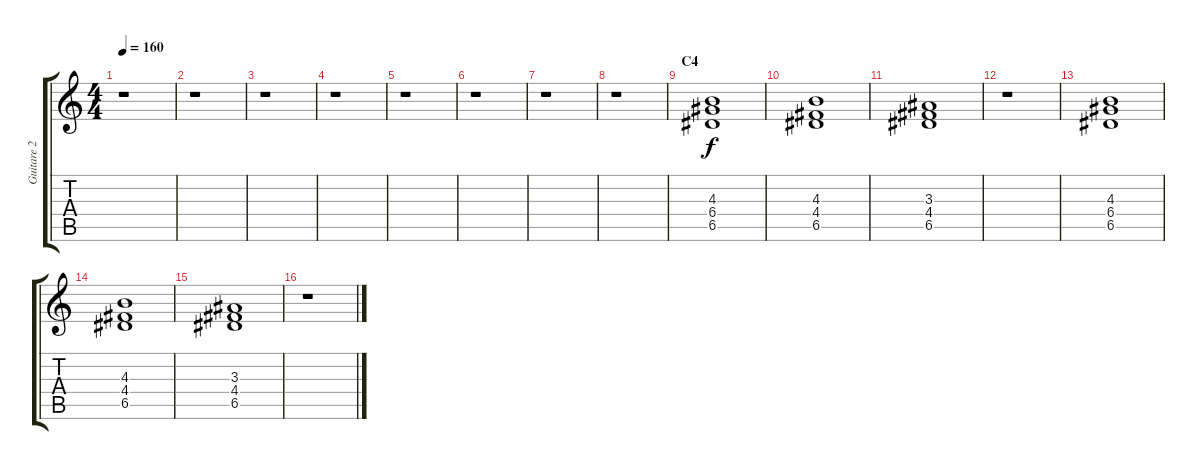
\track ("Guitare 2" "Guitare 2") {instrument electricguitarclean}
\staff {score tabs}
\tuning (E4 B3 G3 D3 A2 E2) {hide}
\ts (4 4)
\tempo 160
\clef g2
\ks c
r.1{dy f} |
r.1 |
r.1 |
r.1 |
r.1 |
r.1 |
r.1 |
r.1 |
\section ("" "C4")
(4.3 6.4 6.5).1{volume 12 instrument electricguitarclean} |
(4.3 4.4 6.5).1 |
(3.3 4.4 6.5).1 |
r.1 |
(4.3 6.4 6.5).1 |
(4.3 4.4 6.5).1 |
(3.3 4.4 6.5).1 |
r.1
